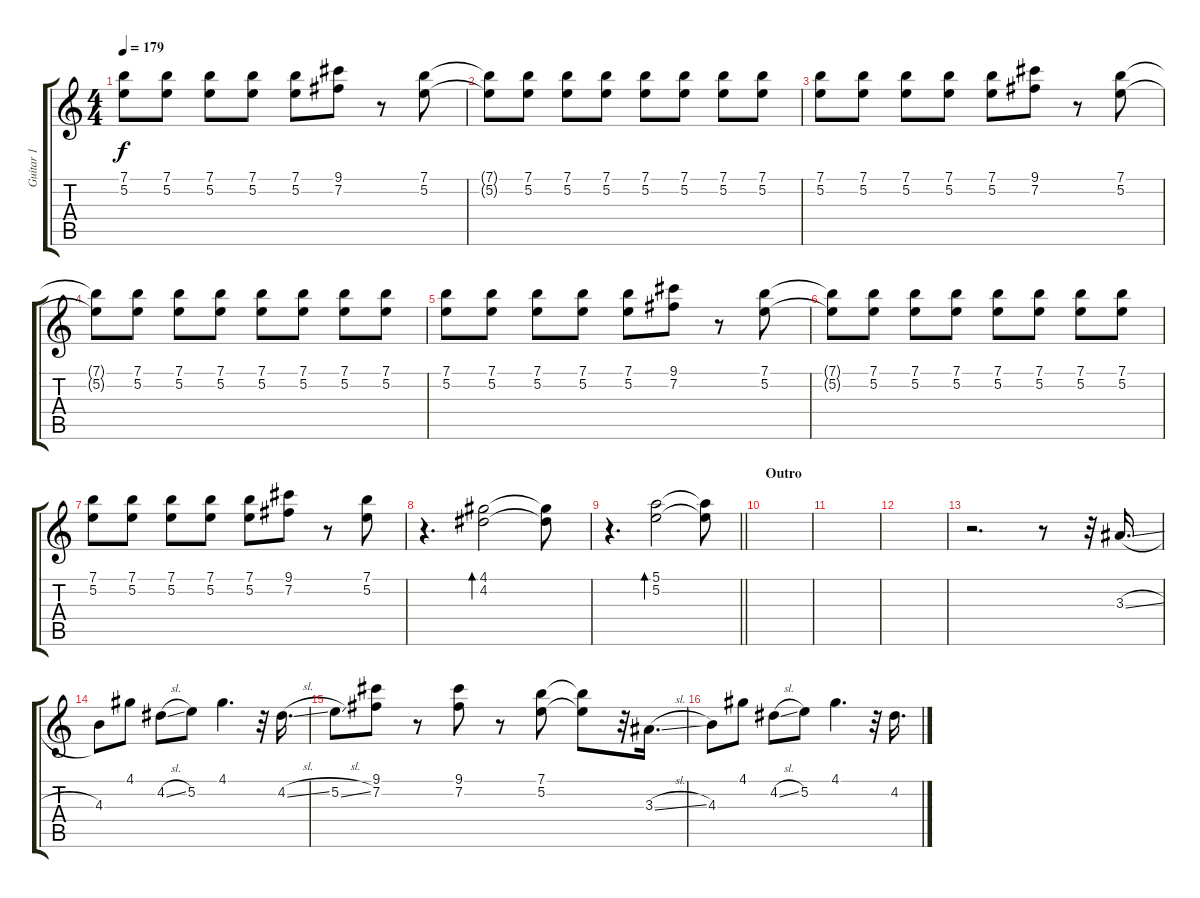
\track ("Guitar 1" "Guitar 1") {instrument electricguitarjazz}
\staff {score tabs}
\tuning (E4 B3 G3 D3 A2 E2) {hide}
\ts (4 4)
\tempo 179
\clef g2
\ks c
(7.1 5.2).8{dy f} (7.1 5.2).8 (7.1 5.2).8 (7.1 5.2).8 (7.1 5.2).8 (9.1 7.2).8 r.8 (7.1 5.2).8 |
(7.1{t} 5.2{t}).8 (7.1 5.2).8 (7.1 5.2).8 (7.1 5.2).8 (7.1 5.2).8 (7.1 5.2).8 (7.1 5.2).8 (7.1 5.2).8 |
(7.1 5.2).8 (7.1 5.2).8 (7.1 5.2).8 (7.1 5.2).8 (7.1 5.2).8 (9.1 7.2).8 r.8 (7.1 5.2).8 |
(7.1{t} 5.2{t}).8 (7.1 5.2).8 (7.1 5.2).8 (7.1 5.2).8 (7.1 5.2).8 (7.1 5.2).8 (7.1 5.2).8 (7.1 5.2).8 |
(7.1 5.2).8 (7.1 5.2).8 (7.1 5.2).8 (7.1 5.2).8 (7.1 5.2).8 (9.1 7.2).8 r.8 (7.1 5.2).8 |
(7.1{t} 5.2{t}).8 (7.1 5.2).8 (7.1 5.2).8 (7.1 5.2).8 (7.1 5.2).8 (7.1 5.2).8 (7.1 5.2).8 (7.1 5.2).8 |
(7.1 5.2).8 (7.1 5.2).8 (7.1 5.2).8 (7.1 5.2).8 (7.1 5.2).8 (9.1 7.2).8 r.8 (7.1 5.2).8 |
r.4{d} (4.1 4.2).2{bd 480} (4.1{t} 4.2{t}).8 |
\barLineRight lightlight
r.4{d} (5.1 5.2).2{bd 480} (5.1{t} 5.2{t}).8 |
\section ("" "Outro")
|
|
|
r.2{d volume 14} r.8 r.32 3.3{sl}.16{d} |
4.3.8 4.1.8 4.2{sl}.8 5.2.8 4.1.4{d} r.32 4.2{sl}.16{d} |
5.2{sl}.8 (9.1 7.2).8 r.8 (9.1 7.2).8 r.8 (7.1 5.2).8 (7.1{t} 5.2{t}).8 r.32 3.3{sl}.16{d} |
4.3.8 4.1.8 4.2{sl}.8 5.2.8 4.1.4{d} r.32 4.2{sl}.16{d}
